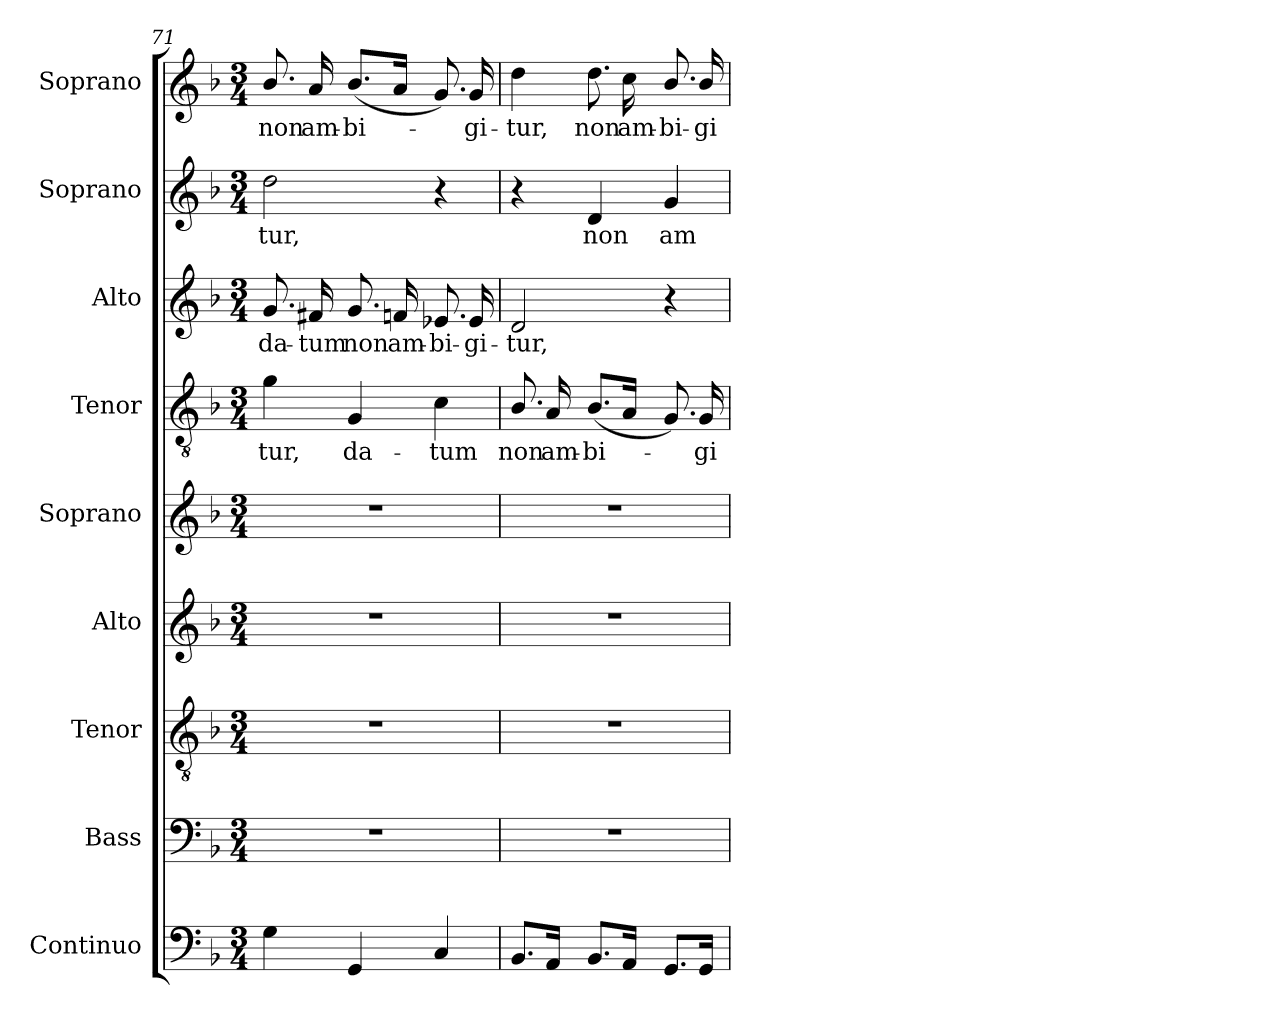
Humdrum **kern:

**kern	**kern	**kern	**kern	**kern	**kern	**text	**kern	**text	**kern	**text	**kern	**text
*part9	*part8	*part7	*part6	*part5	*part4	*part4	*part3	*part3	*part2	*part2	*part1	*part1
*staff9	*staff8	*staff7	*staff6	*staff5	*staff4	*staff4	*staff3	*staff3	*staff2	*staff2	*staff1	*staff1
*I"Continuo	*I"Bass	*I"Tenor	*I"Alto	*I"Soprano	*I"Tenor	*	*I"Alto	*	*I"Soprano	*	*I"Soprano	*
*I'Cont.	*I'B.	*I'T.	*I'A.	*I'S.	*I'T.	*	*I'A.	*	*I'S.	*	*I'S.	*
!!LO:PB:g=z
*clefF4	*clefF4	*clefGv2	*clefG2	*clefG2	*clefGv2	*	*clefG2	*	*clefG2	*	*clefG2	*
*	*	*ITrd7c12	*	*	*ITrd7c12	*	*	*	*	*	*	*
*k[b-]	*k[b-]	*k[b-]	*k[b-]	*k[b-]	*k[b-]	*	*k[b-]	*	*k[b-]	*	*k[b-]	*
*F:	*F:	*F:	*F:	*F:	*F:	*	*F:	*	*F:	*	*F:	*
*M3/4	*M3/4	*M3/4	*M3/4	*M3/4	*M3/4	*	*M3/4	*	*M3/4	*	*M3/4	*
=71	=71	=71	=71	=71	=71	=71	=71	=71	=71	=71	=71	=71
!	!LO:N:vis=1	!LO:N:vis=1	!LO:N:vis=1	!LO:N:vis=1	!	!	!	!	!	!	!	!
!	!	!	!	!	!	!LO:LY:b:color=#000000	!	!	!	!	!	!
!	!	!	!	!	!	!	!	!LO:LY:b:color=#000000	!	!	!	!
!	!	!	!	!	!	!	!	!	!	!LO:LY:b:color=#000000	!	!
!	!	!	!	!	!	!	!	!	!	!	!	!LO:LY:b:color=#000000
4Gi\	2.r	2.r	2.r	2.r	4Gi\	-tur,	8.gi/	da-	2ddi\	-tur,	8.b-i/	non
!	!	!	!	!	!	!	!	!LO:LY:b:color=#000000	!	!	!	!
!	!	!	!	!	!	!	!	!	!	!	!	!LO:LY:b:color=#000000
.	.	.	.	.	.	.	16f#Xi/	-tum	.	.	16ai/	am-
!	!	!	!	!	!	!LO:LY:b:color=#000000	!	!	!	!	!	!
!	!	!	!	!	!	!	!	!LO:LY:b:color=#000000	!	!	!	!
!	!	!	!	!	!	!	!	!	!	!	!	!LO:LY:b:color=#000000
4GGi/	.	.	.	.	4GGi/	da-	8.gi/	non	.	.	(8.b-i/L	-bi-
!	!	!	!	!	!	!	!	!LO:LY:b:color=#000000	!	!	!	!
.	.	.	.	.	.	.	16fi/	am-	.	.	16ai/Jk	.
!	!	!	!	!	!	!LO:LY:b:color=#000000	!	!	!	!	!	!
!	!	!	!	!	!	!	!	!LO:LY:b:color=#000000	!	!	!	!
4Ci/	.	.	.	.	4Ci\	-tum	8.e-Xi/	-bi-	4r	.	8.gi/)	.
!	!	!	!	!	!	!	!	!LO:LY:b:color=#000000	!	!	!	!
!	!	!	!	!	!	!	!	!	!	!	!	!LO:LY:b:color=#000000
.	.	.	.	.	.	.	16e-i/	-gi-	.	.	16gi/	-gi-
=72	=72	=72	=72	=72	=72	=72	=72	=72	=72	=72	=72	=72
!	!LO:N:vis=1	!LO:N:vis=1	!LO:N:vis=1	!LO:N:vis=1	!	!	!	!	!	!	!	!
!	!	!	!	!	!	!LO:LY:b:color=#000000	!	!	!	!	!	!
!	!	!	!	!	!	!	!	!LO:LY:b:color=#000000	!	!	!	!
!	!	!	!	!	!	!	!	!	!	!	!	!LO:LY:b:color=#000000
8.BB-i/L	2.r	2.r	2.r	2.r	8.BB-i/	non	2di/	-tur,	4r	.	4ddi\	-tur,
!	!	!	!	!	!	!LO:LY:b:color=#000000	!	!	!	!	!	!
16AAi/Jk	.	.	.	.	16AAi/	am-	.	.	.	.	.	.
!	!	!	!	!	!	!LO:LY:b:color=#000000	!	!	!	!	!	!
!	!	!	!	!	!	!	!	!	!	!LO:LY:b:color=#000000	!	!
!	!	!	!	!	!	!	!	!	!	!	!	!LO:LY:b:color=#000000
8.BB-i/L	.	.	.	.	(8.BB-i/L	-bi-	.	.	4di/	non	8.ddi\	non
!	!	!	!	!	!	!	!	!	!	!	!	!LO:LY:b:color=#000000
16AAi/Jk	.	.	.	.	16AAi/Jk	.	.	.	.	.	16cci\	am-
!	!	!	!	!	!	!	!	!	!	!LO:LY:b:color=#000000	!	!
!	!	!	!	!	!	!	!	!	!	!	!	!LO:LY:b:color=#000000
8.GGi/L	.	.	.	.	8.GGi/)	.	4r	.	4gi/	am-	8.b-i/	-bi-
!	!	!	!	!	!	!LO:LY:b:color=#000000	!	!	!	!	!	!
!	!	!	!	!	!	!	!	!	!	!	!	!LO:LY:b:color=#000000
16GGi/Jk	.	.	.	.	16GGi/	-gi-	.	.	.	.	16b-i/	-gi-
=	=	=	=	=	=	=	=	=	=	=	=	=
*-	*-	*-	*-	*-	*-	*-	*-	*-	*-	*-	*-	*-
